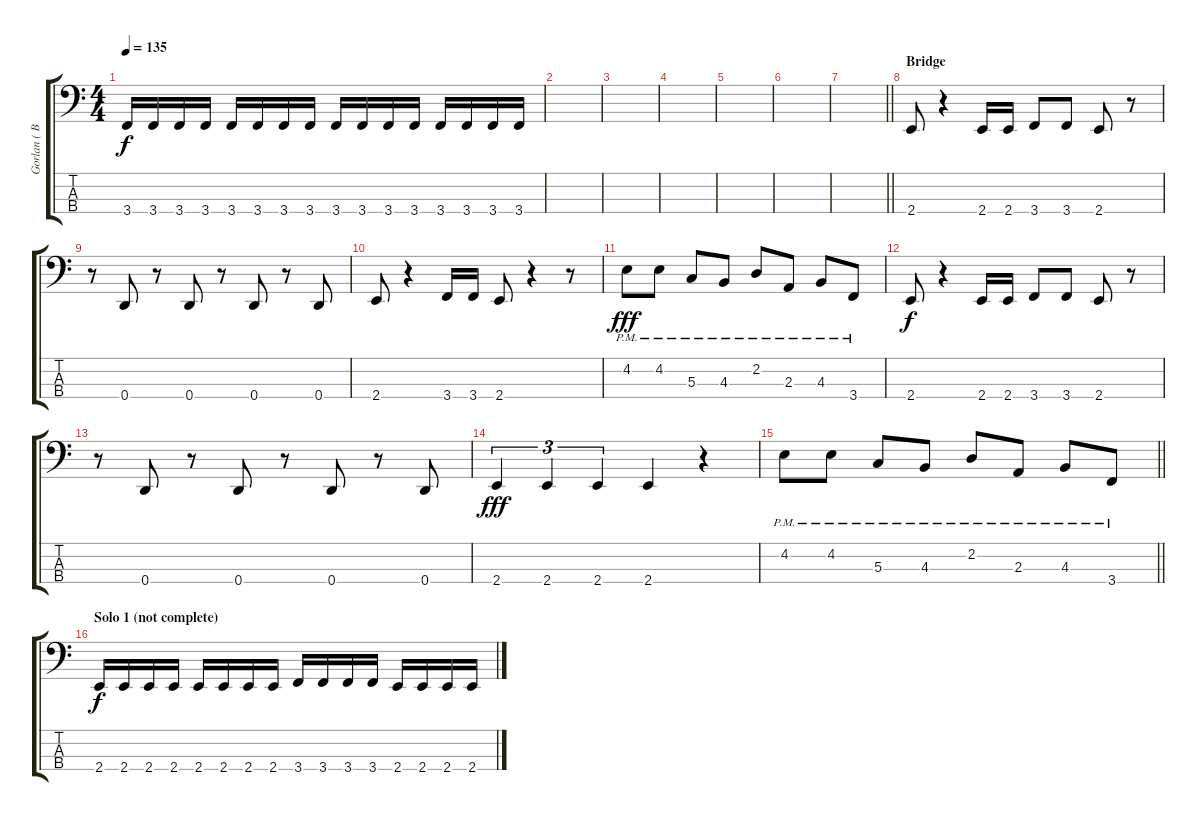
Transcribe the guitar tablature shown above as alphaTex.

\track ("Gorlan ( Bass )" "Gorlan ( B") {instrument electricbasspick}
\staff {score tabs}
\tuning (F2 C2 G1 D1) {hide}
\ts (4 4)
\tempo 135
\clef f4
\ks c
3.4.16{dy f} 3.4.16 3.4.16 3.4.16 3.4.16 3.4.16 3.4.16 3.4.16 3.4.16 3.4.16 3.4.16 3.4.16 3.4.16 3.4.16 3.4.16 3.4.16 |
|
|
|
|
|
\barLineRight lightlight
|
\section ("" "Bridge")
2.4.8 r.4 2.4.16 2.4.16 3.4.8 3.4.8 2.4.8 r.8 |
r.8 0.4.8 r.8 0.4.8 r.8 0.4.8 r.8 0.4.8 |
2.4.8 r.4 3.4.16 3.4.16 2.4.8 r.4 r.8 |
4.2{pm}.8{dy fff} 4.2{pm}.8 5.3{pm}.8 4.3{pm}.8 2.2{pm}.8 2.3{pm}.8 4.3{pm}.8 3.4{pm}.8 |
2.4.8{dy f} r.4 2.4.16 2.4.16 3.4.8 3.4.8 2.4.8 r.8 |
r.8 0.4.8 r.8 0.4.8 r.8 0.4.8 r.8 0.4.8 |
2.4.4{tu (3 2) dy fff} 2.4.4{tu (3 2)} 2.4.4{tu (3 2)} 2.4.4 r.4 |
\barLineRight lightlight
4.2{pm}.8 4.2{pm}.8 5.3{pm}.8 4.3{pm}.8 2.2{pm}.8 2.3{pm}.8 4.3{pm}.8 3.4{pm}.8 |
\section ("" "Solo 1 (not complete)")
2.4.16{dy f} 2.4.16 2.4.16 2.4.16 2.4.16 2.4.16 2.4.16 2.4.16 3.4.16 3.4.16 3.4.16 3.4.16 2.4.16 2.4.16 2.4.16 2.4.16
